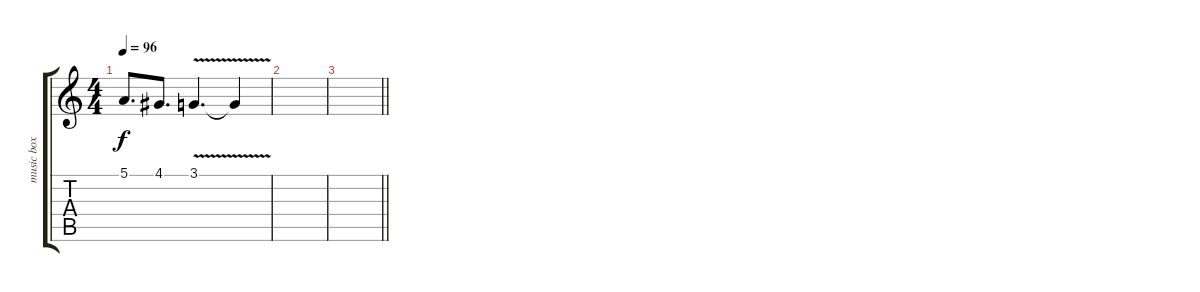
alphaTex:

\track ("music box" "music box") {instrument musicbox}
\staff {score tabs}
\tuning (E4 B3 G3 D3 A2 E2) {hide}
\ts (4 4)
\tempo 96
\clef g2
\ks c
5.1.8{d dy f} 4.1.8{d} 3.1{v}.4{d} 3.1{t}.4 |
|
\barLineRight lightlight
